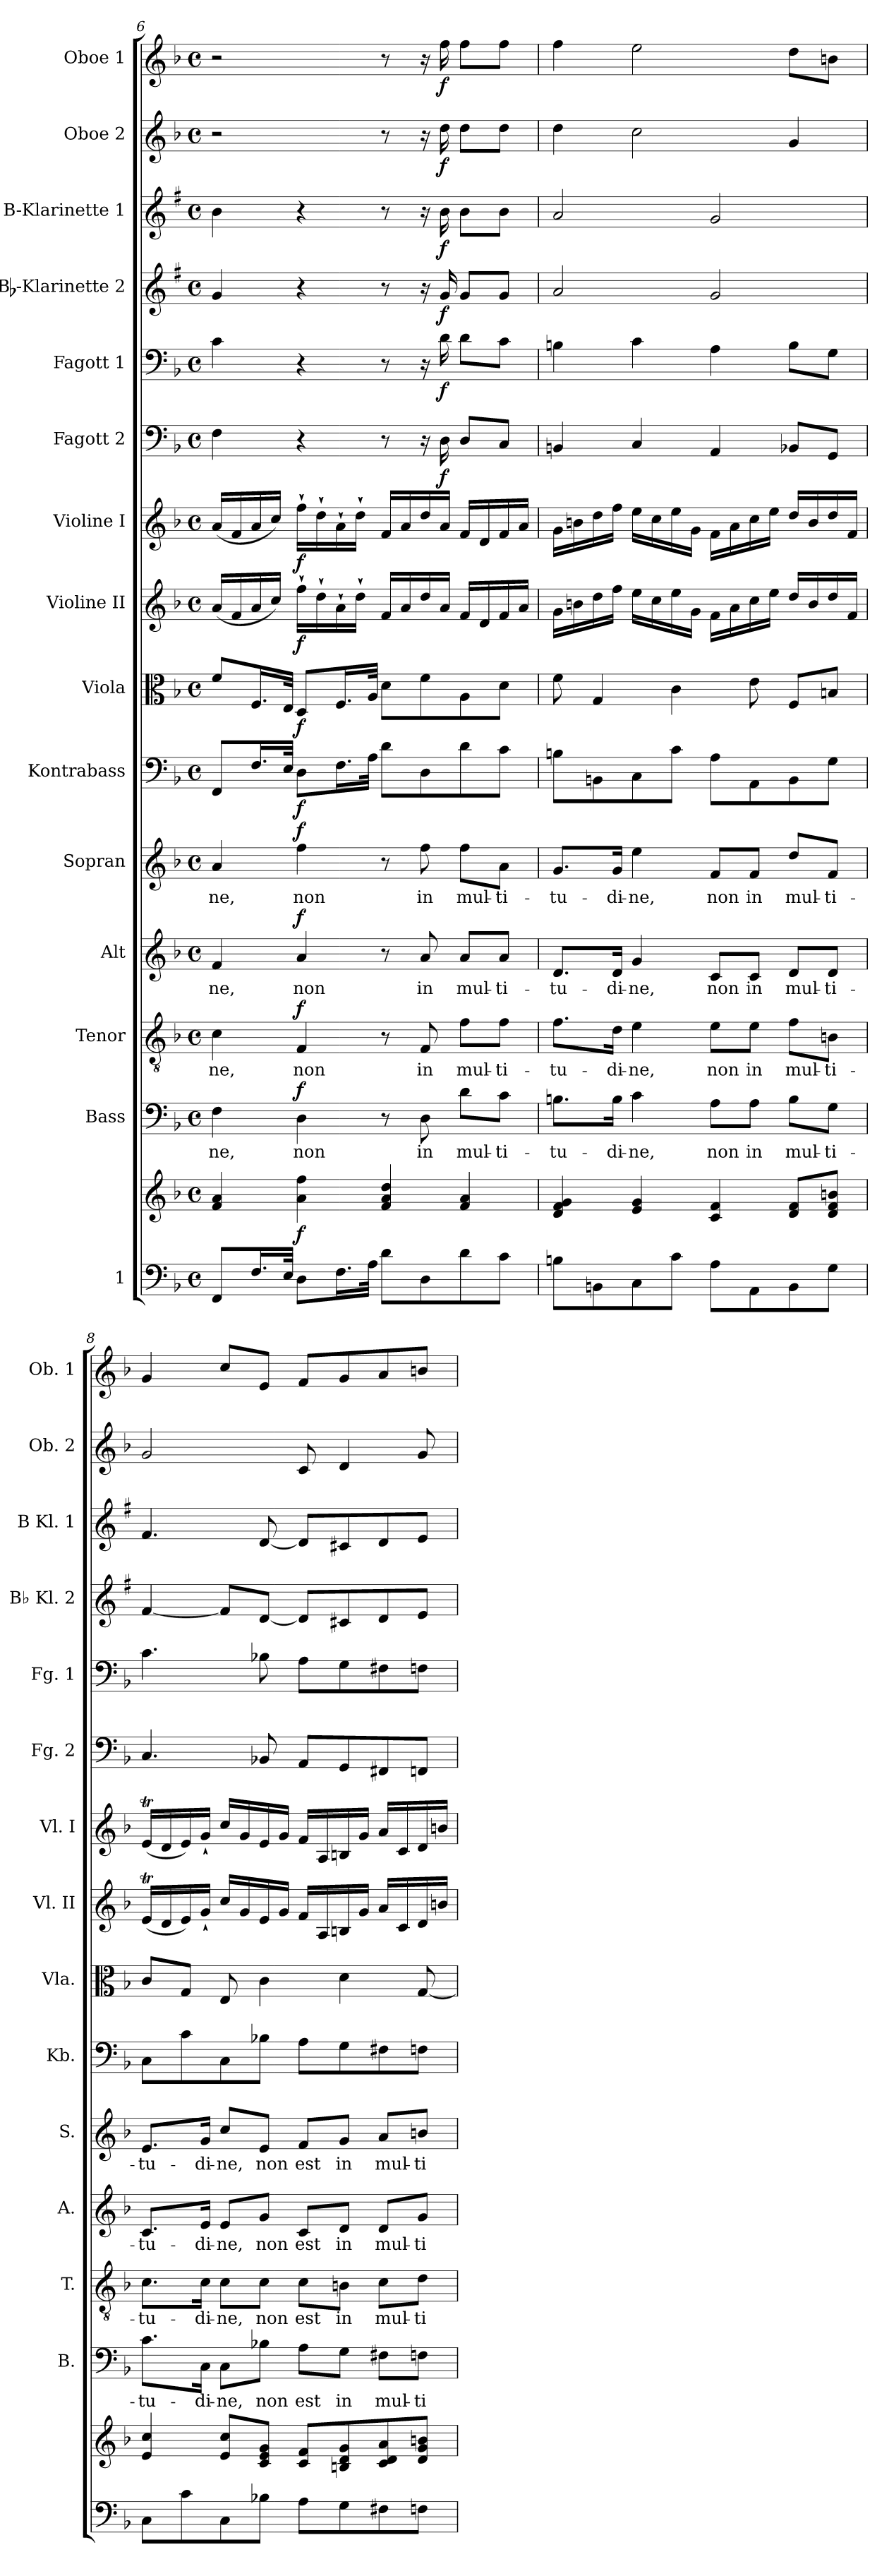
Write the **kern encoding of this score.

**kern	**kern	**dynam	**kern	**text	**dynam	**kern	**text	**dynam	**kern	**text	**dynam	**kern	**text	**dynam	**kern	**dynam	**kern	**dynam	**kern	**dynam	**kern	**dynam	**kern	**dynam	**kern	**dynam	**kern	**dynam	**kern	**dynam	**kern	**dynam	**kern	**dynam
*part15	*part15	*part15	*part14	*part14	*part14	*part13	*part13	*part13	*part12	*part12	*part12	*part11	*part11	*part11	*part10	*part10	*part9	*part9	*part8	*part8	*part7	*part7	*part6	*part6	*part5	*part5	*part4	*part4	*part3	*part3	*part2	*part2	*part1	*part1
*staff16	*staff15	*staff15/16	*staff14	*staff14	*staff14	*staff13	*staff13	*staff13	*staff12	*staff12	*staff12	*staff11	*staff11	*staff11	*staff10	*staff10	*staff9	*staff9	*staff8	*staff8	*staff7	*staff7	*staff6	*staff6	*staff5	*staff5	*staff4	*staff4	*staff3	*staff3	*staff2	*staff2	*staff1	*staff1
*I"1	*	*	*I"Bass	*	*	*I"Tenor	*	*	*I"Alt	*	*	*I"Sopran	*	*	*I"Kontrabass	*	*I"Viola	*	*I"Violine II	*	*I"Violine I	*	*I"Fagott 2	*	*I"Fagott 1	*	*I"Bb-Klarinette 2	*	*I"B-Klarinette 1	*	*I"Oboe 2	*	*I"Oboe 1	*
*	*	*	*I'B.	*	*	*I'T.	*	*	*I'A.	*	*	*I'S.	*	*	*I'Kb.	*	*I'Vla.	*	*I'Vl. II	*	*I'Vl. I	*	*I'Fg. 2	*	*I'Fg. 1	*	*I'Bb Kl. 2	*	*I'B Kl. 1	*	*I'Ob. 2	*	*I'Ob. 1	*
*clefF4	*clefG2	*	*clefF4	*	*	*clefGv2	*	*	*clefG2	*	*	*clefG2	*	*	*clefF4	*	*clefC3	*	*clefG2	*	*clefG2	*	*clefF4	*	*clefF4	*	*clefG2	*	*clefG2	*	*clefG2	*	*clefG2	*
*	*	*	*	*	*	*	*	*	*	*	*	*	*	*	*ITrd7c12	*	*	*	*	*	*	*	*	*	*	*	*ITrd1c2	*	*ITrd1c2	*	*	*	*	*
*k[b-]	*k[b-]	*	*k[b-]	*	*	*k[b-]	*	*	*k[b-]	*	*	*k[b-]	*	*	*k[b-]	*	*k[b-]	*	*k[b-]	*	*k[b-]	*	*k[b-]	*	*k[b-]	*	*k[b-]	*	*k[b-]	*	*k[b-]	*	*k[b-]	*
*F:	*F:	*	*F:	*	*	*F:	*	*	*F:	*	*	*F:	*	*	*F:	*	*F:	*	*F:	*	*F:	*	*F:	*	*F:	*	*F:	*	*F:	*	*F:	*	*F:	*
*M4/4	*M4/4	*	*M4/4	*	*	*M4/4	*	*	*M4/4	*	*	*M4/4	*	*	*M4/4	*	*M4/4	*	*M4/4	*	*M4/4	*	*M4/4	*	*M4/4	*	*M4/4	*	*M4/4	*	*M4/4	*	*M4/4	*
*met(c)	*met(c)	*	*met(c)	*	*	*met(c)	*	*	*met(c)	*	*	*met(c)	*	*	*met(c)	*	*met(c)	*	*met(c)	*	*met(c)	*	*met(c)	*	*met(c)	*	*met(c)	*	*met(c)	*	*met(c)	*	*met(c)	*
=6	=6	=6	=6	=6	=6	=6	=6	=6	=6	=6	=6	=6	=6	=6	=6	=6	=6	=6	=6	=6	=6	=6	=6	=6	=6	=6	=6	=6	=6	=6	=6	=6	=6	=6
!	!	!	!	!LO:LY:b	!	!	!LO:LY:b	!	!	!LO:LY:b	!	!	!LO:LY:b	!	!	!	!	!	!	!	!	!	!	!	!	!	!	!	!	!	!	!	!	!
8FF/L	4f/ 4a/	.	4F\	-ne,	.	4c\	-ne,	.	4f/	-ne,	.	4a/	-ne,	.	8FFF/L	.	8f/L	.	(<16a/LL	.	(<16a/LL	.	4F\	.	4c\	.	4f/	.	4a\	.	2r	.	2r	.
.	.	.	.	.	.	.	.	.	.	.	.	.	.	.	.	.	.	.	16f/	.	16f/	.	.	.	.	.	.	.	.	.	.	.	.	.
16.F/L	.	.	.	.	.	.	.	.	.	.	.	.	.	.	16.FF/L	.	16.F/L	.	16a/	.	16a/	.	.	.	.	.	.	.	.	.	.	.	.	.
.	.	.	.	.	.	.	.	.	.	.	.	.	.	.	.	.	.	.	16cc/JJ)	.	16cc/JJ)	.	.	.	.	.	.	.	.	.	.	.	.	.
32E/JJk	.	.	.	.	.	.	.	.	.	.	.	.	.	.	32EE/JJk	.	32E/JJk	.	.	.	.	.	.	.	.	.	.	.	.	.	.	.	.	.
!	!	!LO:DY:b	!	!LO:LY:b	!LO:DY:a	!	!LO:LY:b	!LO:DY:a	!	!LO:LY:b	!LO:DY:a	!	!LO:LY:b	!LO:DY:a	!	!LO:DY:b	!	!LO:DY:b	!	!LO:DY:b	!	!LO:DY:b	!	!	!	!	!	!	!	!	!	!	!	!
8D\L	4a\ 4ff\	f	4D\	non	f	4F/	non	f	4a/	non	f	4ff\	non	f	8DD\L	f	8D/L	f	16ff`>\LL	f	16ff`>\LL	f	4r	.	4r	.	4r	.	4r	.	.	.	.	.
.	.	.	.	.	.	.	.	.	.	.	.	.	.	.	.	.	.	.	16dd`>\	.	16dd`>\	.	.	.	.	.	.	.	.	.	.	.	.	.
16.F\L	.	.	.	.	.	.	.	.	.	.	.	.	.	.	16.FF\L	.	16.F/L	.	16a`>\	.	16a`>\	.	.	.	.	.	.	.	.	.	.	.	.	.
.	.	.	.	.	.	.	.	.	.	.	.	.	.	.	.	.	.	.	16dd`>\JJ	.	16dd`>\JJ	.	.	.	.	.	.	.	.	.	.	.	.	.
32A\JJk	.	.	.	.	.	.	.	.	.	.	.	.	.	.	32AA\JJk	.	32A/JJk	.	.	.	.	.	.	.	.	.	.	.	.	.	.	.	.	.
8d\L	4f/ 4a/ 4dd/	.	8r	.	.	8r	.	.	8r	.	.	8r	.	.	8D\L	.	8d\L	.	16f/LL	.	16f/LL	.	8r	.	8r	.	8r	.	8r	.	8r	.	8r	.
.	.	.	.	.	.	.	.	.	.	.	.	.	.	.	.	.	.	.	16a/	.	16a/	.	.	.	.	.	.	.	.	.	.	.	.	.
!	!	!	!	!LO:LY:b	!	!	!LO:LY:b	!	!	!LO:LY:b	!	!	!LO:LY:b	!	!	!	!	!	!	!	!	!	!	!	!	!	!	!	!	!	!	!	!	!
8D\	.	.	8D\	in	.	8F/	in	.	8a/	in	.	8ff\	in	.	8DD\	.	8f\	.	16dd/	.	16dd/	.	16r	.	16r	.	16r	.	16r	.	16r	.	16r	.
!	!	!	!	!	!	!	!	!	!	!	!	!	!	!	!	!	!	!	!	!	!	!	!	!LO:DY:b	!	!LO:DY:b	!	!LO:DY:b	!	!LO:DY:b	!	!LO:DY:b	!	!LO:DY:b
.	.	.	.	.	.	.	.	.	.	.	.	.	.	.	.	.	.	.	16a/JJ	.	16a/JJ	.	16D\	f	16d\	f	16f/	f	16a\	f	16dd\	f	16ff\	f
!	!	!	!	!LO:LY:b	!	!	!LO:LY:b	!	!	!LO:LY:b	!	!	!LO:LY:b	!	!	!	!	!	!	!	!	!	!	!	!	!	!	!	!	!	!	!	!	!
8d\	4f/ 4a/	.	8d\L	mul-	.	8f\L	mul-	.	8a/L	mul-	.	8ff\L	mul-	.	8D\	.	8A\	.	16f/LL	.	16f/LL	.	8D/L	.	8d\L	.	8f/L	.	8a\L	.	8dd\L	.	8ff\L	.
.	.	.	.	.	.	.	.	.	.	.	.	.	.	.	.	.	.	.	16d/	.	16d/	.	.	.	.	.	.	.	.	.	.	.	.	.
!	!	!	!	!LO:LY:b	!	!	!LO:LY:b	!	!	!LO:LY:b	!	!	!LO:LY:b	!	!	!	!	!	!	!	!	!	!	!	!	!	!	!	!	!	!	!	!	!
8c\J	.	.	8c\J	-ti-	.	8f\J	-ti-	.	8a/J	-ti-	.	8a\J	-ti-	.	8C\J	.	8d\J	.	16f/	.	16f/	.	8C/J	.	8c\J	.	8f/J	.	8a\J	.	8dd\J	.	8ff\J	.
.	.	.	.	.	.	.	.	.	.	.	.	.	.	.	.	.	.	.	16a/JJ	.	16a/JJ	.	.	.	.	.	.	.	.	.	.	.	.	.
!!LO:PB:g=z
=7	=7	=7	=7	=7	=7	=7	=7	=7	=7	=7	=7	=7	=7	=7	=7	=7	=7	=7	=7	=7	=7	=7	=7	=7	=7	=7	=7	=7	=7	=7	=7	=7	=7	=7
!	!	!	!	!LO:LY:b	!	!	!LO:LY:b	!	!	!LO:LY:b	!	!	!LO:LY:b	!	!	!	!	!	!	!	!	!	!	!	!	!	!	!	!	!	!	!	!	!
8Bn\L	4d/ 4f/ 4g/	.	8.Bn\L	-tu-	.	8.f\L	-tu-	.	8.d/L	-tu-	.	8.g/L	-tu-	.	8BBn\L	.	8f\	.	16g\LL	.	16g\LL	.	4BBn/	.	4Bn\	.	2g/	.	2g/	.	4dd\	.	4ff\	.
.	.	.	.	.	.	.	.	.	.	.	.	.	.	.	.	.	.	.	16bn\	.	16bn\	.	.	.	.	.	.	.	.	.	.	.	.	.
8BBn\	.	.	.	.	.	.	.	.	.	.	.	.	.	.	8BBBn\	.	4G/	.	16dd\	.	16dd\	.	.	.	.	.	.	.	.	.	.	.	.	.
!	!	!	!	!LO:LY:b	!	!	!LO:LY:b	!	!	!LO:LY:b	!	!	!LO:LY:b	!	!	!	!	!	!	!	!	!	!	!	!	!	!	!	!	!	!	!	!	!
.	.	.	16B\Jk	-di-	.	16d\Jk	-di-	.	16d/Jk	-di-	.	16g/Jk	-di-	.	.	.	.	.	16ff\JJ	.	16ff\JJ	.	.	.	.	.	.	.	.	.	.	.	.	.
!	!	!	!	!LO:LY:b	!	!	!LO:LY:b	!	!	!LO:LY:b	!	!	!LO:LY:b	!	!	!	!	!	!	!	!	!	!	!	!	!	!	!	!	!	!	!	!	!
8C\	4e/ 4g/	.	4c\	-ne,	.	4e\	-ne,	.	4g/	-ne,	.	4ee\	-ne,	.	8CC\	.	.	.	16ee\LL	.	16ee\LL	.	4C/	.	4c\	.	.	.	.	.	2cc\	.	2ee\	.
.	.	.	.	.	.	.	.	.	.	.	.	.	.	.	.	.	.	.	16cc\	.	16cc\	.	.	.	.	.	.	.	.	.	.	.	.	.
8c\J	.	.	.	.	.	.	.	.	.	.	.	.	.	.	8C\J	.	4c\	.	16ee\	.	16ee\	.	.	.	.	.	.	.	.	.	.	.	.	.
.	.	.	.	.	.	.	.	.	.	.	.	.	.	.	.	.	.	.	16g\JJ	.	16g\JJ	.	.	.	.	.	.	.	.	.	.	.	.	.
!	!	!	!	!LO:LY:b	!	!	!LO:LY:b	!	!	!LO:LY:b	!	!	!LO:LY:b	!	!	!	!	!	!	!	!	!	!	!	!	!	!	!	!	!	!	!	!	!
8A\L	4c/ 4f/	.	8A\L	non	.	8e\L	non	.	8c/L	non	.	8f/L	non	.	8AA\L	.	.	.	16f\LL	.	16f\LL	.	4AA/	.	4A\	.	2f/	.	2f/	.	.	.	.	.
.	.	.	.	.	.	.	.	.	.	.	.	.	.	.	.	.	.	.	16a\	.	16a\	.	.	.	.	.	.	.	.	.	.	.	.	.
!	!	!	!	!LO:LY:b	!	!	!LO:LY:b	!	!	!LO:LY:b	!	!	!LO:LY:b	!	!	!	!	!	!	!	!	!	!	!	!	!	!	!	!	!	!	!	!	!
8AA\	.	.	8A\J	in	.	8e\J	in	.	8c/J	in	.	8f/J	in	.	8AAA\	.	8e\	.	16cc\	.	16cc\	.	.	.	.	.	.	.	.	.	.	.	.	.
.	.	.	.	.	.	.	.	.	.	.	.	.	.	.	.	.	.	.	16ee\JJ	.	16ee\JJ	.	.	.	.	.	.	.	.	.	.	.	.	.
!	!	!	!	!LO:LY:b	!	!	!LO:LY:b	!	!	!LO:LY:b	!	!	!LO:LY:b	!	!	!	!	!	!	!	!	!	!	!	!	!	!	!	!	!	!	!	!	!
8BB\	8d/ 8f/L	.	8B\L	mul-	.	8f\L	mul-	.	8d/L	mul-	.	8dd/L	mul-	.	8BBB\	.	8F/L	.	16dd/LL	.	16dd/LL	.	8BB-X/L	.	8B\L	.	.	.	.	.	4g/	.	8dd\L	.
.	.	.	.	.	.	.	.	.	.	.	.	.	.	.	.	.	.	.	16b/	.	16b/	.	.	.	.	.	.	.	.	.	.	.	.	.
!	!	!	!	!LO:LY:b	!	!	!LO:LY:b	!	!	!LO:LY:b	!	!	!LO:LY:b	!	!	!	!	!	!	!	!	!	!	!	!	!	!	!	!	!	!	!	!	!
8G\J	8d/ 8f/ 8bn/J	.	8G\J	-ti-	.	8Bn\J	-ti-	.	8d/J	-ti-	.	8f/J	-ti-	.	8GG\J	.	8Bn/J	.	16dd/	.	16dd/	.	8GG/J	.	8G\J	.	.	.	.	.	.	.	8bn\J	.
.	.	.	.	.	.	.	.	.	.	.	.	.	.	.	.	.	.	.	16f/JJ	.	16f/JJ	.	.	.	.	.	.	.	.	.	.	.	.	.
=8	=8	=8	=8	=8	=8	=8	=8	=8	=8	=8	=8	=8	=8	=8	=8	=8	=8	=8	=8	=8	=8	=8	=8	=8	=8	=8	=8	=8	=8	=8	=8	=8	=8	=8
!	!	!	!	!LO:LY:b	!	!	!LO:LY:b	!	!	!LO:LY:b	!	!	!LO:LY:b	!	!	!	!	!	!	!	!	!	!	!	!	!	!	!	!	!	!	!	!	!
8C\L	4e/ 4cc/	.	8.c\L	-tu-	.	8.c\L	-tu-	.	8.c/L	-tu-	.	8.e/L	-tu-	.	8CC\L	.	8c/L	.	(<16et/LL	.	(<16et/LL	.	4.C/	.	4.c\	.	[4e/	.	4.e/	.	2g/	.	4g/	.
.	.	.	.	.	.	.	.	.	.	.	.	.	.	.	.	.	.	.	16d/	.	16d/	.	.	.	.	.	.	.	.	.	.	.	.	.
8c\	.	.	.	.	.	.	.	.	.	.	.	.	.	.	8C\	.	8G/J	.	16e/)	.	16e/)	.	.	.	.	.	.	.	.	.	.	.	.	.
!	!	!	!	!LO:LY:b	!	!	!LO:LY:b	!	!	!LO:LY:b	!	!	!LO:LY:b	!	!	!	!	!	!	!	!	!	!	!	!	!	!	!	!	!	!	!	!	!
.	.	.	16C\Jk	-di-	.	16c\Jk	-di-	.	16e/Jk	-di-	.	16g/Jk	-di-	.	.	.	.	.	16g`</JJ	.	16g`</JJ	.	.	.	.	.	.	.	.	.	.	.	.	.
!	!	!	!	!LO:LY:b	!	!	!LO:LY:b	!	!	!LO:LY:b	!	!	!LO:LY:b	!	!	!	!	!	!	!	!	!	!	!	!	!	!	!	!	!	!	!	!	!
8C\	8e/ 8cc/L	.	8C\L	-ne,	.	8c\L	-ne,	.	8e/L	-ne,	.	8cc/L	-ne,	.	8CC\	.	8E/	.	16cc/LL	.	16cc/LL	.	.	.	.	.	8e/L]	.	.	.	.	.	8cc/L	.
.	.	.	.	.	.	.	.	.	.	.	.	.	.	.	.	.	.	.	16g/	.	16g/	.	.	.	.	.	.	.	.	.	.	.	.	.
!	!	!	!	!LO:LY:b	!	!	!LO:LY:b	!	!	!LO:LY:b	!	!	!LO:LY:b	!	!	!	!	!	!	!	!	!	!	!	!	!	!	!	!	!	!	!	!	!
8B-X\J	8c/ 8e/ 8g/J	.	8B-X\J	non	.	8c\J	non	.	8g/J	non	.	8e/J	non	.	8BB-X\J	.	4c\	.	16e/	.	16e/	.	8BB-X/	.	8B-X\	.	[8c/J	.	[8c/	.	.	.	8e/J	.
.	.	.	.	.	.	.	.	.	.	.	.	.	.	.	.	.	.	.	16g/JJ	.	16g/JJ	.	.	.	.	.	.	.	.	.	.	.	.	.
!	!	!	!	!LO:LY:b	!	!	!LO:LY:b	!	!	!LO:LY:b	!	!	!LO:LY:b	!	!	!	!	!	!	!	!	!	!	!	!	!	!	!	!	!	!	!	!	!
8A\L	8c/ 8f/L	.	8A\L	est	.	8c\L	est	.	8c/L	est	.	8f/L	est	.	8AA\L	.	.	.	16f/LL	.	16f/LL	.	8AA/L	.	8A\L	.	8c/L]	.	8c/L]	.	8c/	.	8f/L	.
.	.	.	.	.	.	.	.	.	.	.	.	.	.	.	.	.	.	.	16A/	.	16A/	.	.	.	.	.	.	.	.	.	.	.	.	.
!	!	!	!	!LO:LY:b	!	!	!LO:LY:b	!	!	!LO:LY:b	!	!	!LO:LY:b	!	!	!	!	!	!	!	!	!	!	!	!	!	!	!	!	!	!	!	!	!
8G\	8Bn/ 8d/ 8g/	.	8G\J	in	.	8Bn\J	in	.	8d/J	in	.	8g/J	in	.	8GG\	.	4d\	.	16Bn/	.	16Bn/	.	8GG/	.	8G\	.	8Bn/	.	8Bn/	.	4d/	.	8g/	.
.	.	.	.	.	.	.	.	.	.	.	.	.	.	.	.	.	.	.	16g/JJ	.	16g/JJ	.	.	.	.	.	.	.	.	.	.	.	.	.
!	!	!	!	!LO:LY:b	!	!	!LO:LY:b	!	!	!LO:LY:b	!	!	!LO:LY:b	!	!	!	!	!	!	!	!	!	!	!	!	!	!	!	!	!	!	!	!	!
8F#X\	8c/ 8d/ 8a/	.	8F#X\L	mul-	.	8c\L	mul-	.	8d/L	mul-	.	8a/L	mul-	.	8FF#X\	.	.	.	16a/LL	.	16a/LL	.	8FF#X/	.	8F#X\	.	8c/	.	8c/	.	.	.	8a/	.
.	.	.	.	.	.	.	.	.	.	.	.	.	.	.	.	.	.	.	16c/	.	16c/	.	.	.	.	.	.	.	.	.	.	.	.	.
!	!	!	!	!LO:LY:b	!	!	!LO:LY:b	!	!	!LO:LY:b	!	!	!LO:LY:b	!	!	!	!	!	!	!	!	!	!	!	!	!	!	!	!	!	!	!	!	!
8Fn\J	8d/ 8g/ 8bn/J	.	8Fn\J	-ti-	.	8d\J	-ti-	.	8g/J	-ti-	.	8bn/J	-ti-	.	8FFn\J	.	[8G/	.	16d/	.	16d/	.	8FFn/J	.	8Fn\J	.	8d/J	.	8d/J	.	8g/	.	8bn/J	.
.	.	.	.	.	.	.	.	.	.	.	.	.	.	.	.	.	.	.	16bn/JJ	.	16bn/JJ	.	.	.	.	.	.	.	.	.	.	.	.	.
=	=	=	=	=	=	=	=	=	=	=	=	=	=	=	=	=	=	=	=	=	=	=	=	=	=	=	=	=	=	=	=	=	=	=
*-	*-	*-	*-	*-	*-	*-	*-	*-	*-	*-	*-	*-	*-	*-	*-	*-	*-	*-	*-	*-	*-	*-	*-	*-	*-	*-	*-	*-	*-	*-	*-	*-	*-	*-
